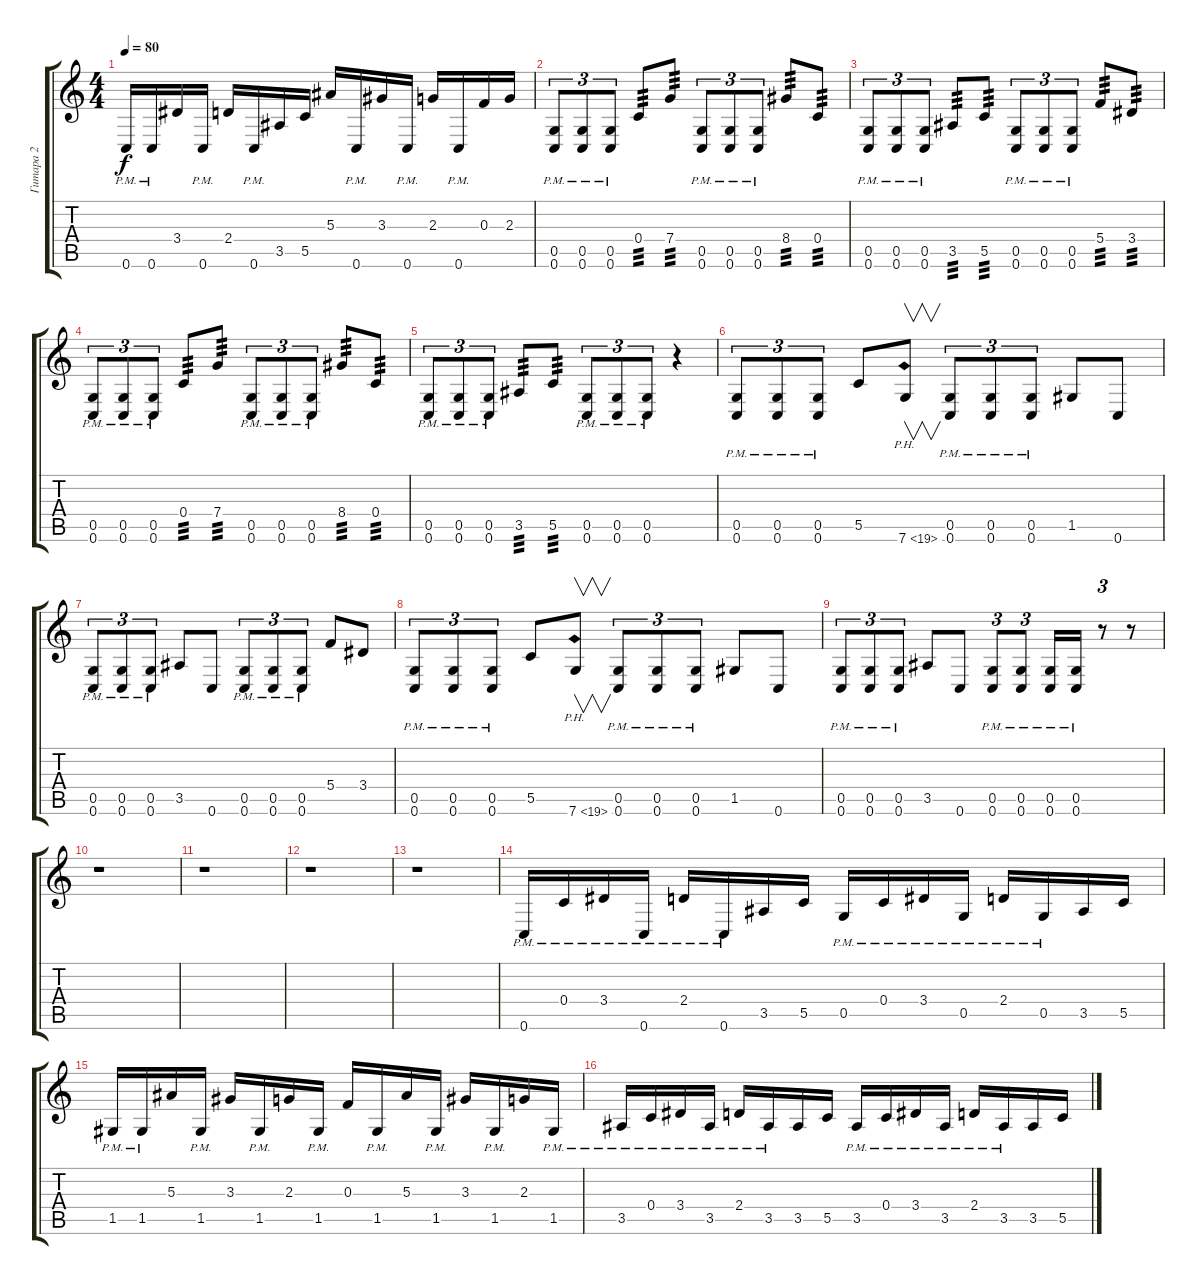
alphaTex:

\track ("Гитара 2" "Гитара 2") {instrument overdrivenguitar}
\staff {score tabs}
\tuning (D4 A3 F3 C3 G2 C2) {hide}
\ts (4 4)
\tempo 80
\clef g2
\ks c
0.6{pm}.16{dy f} 0.6{pm}.16 3.4.16 0.6{pm}.16 2.4.16 0.6{pm}.16 3.5.16 5.5.16 5.3.16 0.6{pm}.16 3.3.16 0.6{pm}.16 2.3.16 0.6{pm}.16 0.3.16 2.3.16 |
(0.5{pm} 0.6{pm}).8{tu (3 2)} (0.5{pm} 0.6{pm}).8{tu (3 2)} (0.5{pm} 0.6{pm}).8{tu (3 2)} 0.4.8{tp 3} 7.4.8{tp 3} (0.5{pm} 0.6{pm}).8{tu (3 2)} (0.5{pm} 0.6{pm}).8{tu (3 2)} (0.5{pm} 0.6{pm}).8{tu (3 2)} 8.4.8{tp 3} 0.4.8{tp 3} |
(0.5{pm} 0.6{pm}).8{tu (3 2)} (0.5{pm} 0.6{pm}).8{tu (3 2)} (0.5{pm} 0.6{pm}).8{tu (3 2)} 3.5.8{tp 3} 5.5.8{tp 3} (0.5{pm} 0.6{pm}).8{tu (3 2)} (0.5{pm} 0.6{pm}).8{tu (3 2)} (0.5{pm} 0.6{pm}).8{tu (3 2)} 5.4.8{tp 3} 3.4.8{tp 3} |
(0.5{pm} 0.6{pm}).8{tu (3 2)} (0.5{pm} 0.6{pm}).8{tu (3 2)} (0.5{pm} 0.6{pm}).8{tu (3 2)} 0.4.8{tp 3} 7.4.8{tp 3} (0.5{pm} 0.6{pm}).8{tu (3 2)} (0.5{pm} 0.6{pm}).8{tu (3 2)} (0.5{pm} 0.6{pm}).8{tu (3 2)} 8.4.8{tp 3} 0.4.8{tp 3} |
(0.5{pm} 0.6{pm}).8{tu (3 2)} (0.5{pm} 0.6{pm}).8{tu (3 2)} (0.5{pm} 0.6{pm}).8{tu (3 2)} 3.5.8{tp 3} 5.5.8{tp 3} (0.5{pm} 0.6{pm}).8{tu (3 2)} (0.5{pm} 0.6{pm}).8{tu (3 2)} (0.5{pm} 0.6{pm}).8{tu (3 2)} r.4 |
(0.5{pm} 0.6{pm}).8{tu (3 2)} (0.5{pm} 0.6{pm}).8{tu (3 2)} (0.5{pm} 0.6{pm}).8{tu (3 2)} 5.5.8 7.6{ph 12}.8{v} (0.5{pm} 0.6{pm}).8{tu (3 2)} (0.5{pm} 0.6{pm}).8{tu (3 2)} (0.5{pm} 0.6{pm}).8{tu (3 2)} 1.5.8 0.6.8 |
(0.5{pm} 0.6{pm}).8{tu (3 2)} (0.5{pm} 0.6{pm}).8{tu (3 2)} (0.5{pm} 0.6{pm}).8{tu (3 2)} 3.5.8 0.6.8 (0.5{pm} 0.6{pm}).8{tu (3 2)} (0.5{pm} 0.6{pm}).8{tu (3 2)} (0.5{pm} 0.6{pm}).8{tu (3 2)} 5.4.8 3.4.8 |
(0.5{pm} 0.6{pm}).8{tu (3 2)} (0.5{pm} 0.6{pm}).8{tu (3 2)} (0.5{pm} 0.6{pm}).8{tu (3 2)} 5.5.8 7.6{ph 12}.8{v} (0.5{pm} 0.6{pm}).8{tu (3 2)} (0.5{pm} 0.6{pm}).8{tu (3 2)} (0.5{pm} 0.6{pm}).8{tu (3 2)} 1.5.8 0.6.8 |
(0.5{pm} 0.6{pm}).8{tu (3 2)} (0.5{pm} 0.6{pm}).8{tu (3 2)} (0.5{pm} 0.6{pm}).8{tu (3 2)} 3.5.8 0.6.8 (0.5{pm} 0.6{pm}).8{tu (3 2)} (0.5{pm} 0.6{pm}).8{tu (3 2)} (0.5{pm} 0.6{pm}).16 (0.5{pm} 0.6{pm}).16 r.8{tu (3 2)} r.8 |
r.1 |
r.1 |
r.1 |
r.1 |
0.6{pm}.16 0.4{pm}.16 3.4{pm}.16 0.6{pm}.16 2.4{pm}.16 0.6{pm}.16 3.5.16 5.5.16 0.5{pm}.16 0.4{pm}.16 3.4{pm}.16 0.5{pm}.16 2.4{pm}.16 0.5{pm}.16 3.5.16 5.5.16 |
1.5{pm}.16 1.5{pm}.16 5.3.16 1.5{pm}.16 3.3.16 1.5{pm}.16 2.3.16 1.5{pm}.16 0.3.16 1.5{pm}.16 5.3.16 1.5{pm}.16 3.3.16 1.5{pm}.16 2.3.16 1.5{pm}.16 |
3.5{pm}.16 0.4{pm}.16 3.4{pm}.16 3.5{pm}.16 2.4{pm}.16 3.5{pm}.16 3.5.16 5.5.16 3.5{pm}.16 0.4{pm}.16 3.4{pm}.16 3.5{pm}.16 2.4{pm}.16 3.5{pm}.16 3.5.16 5.5.16
